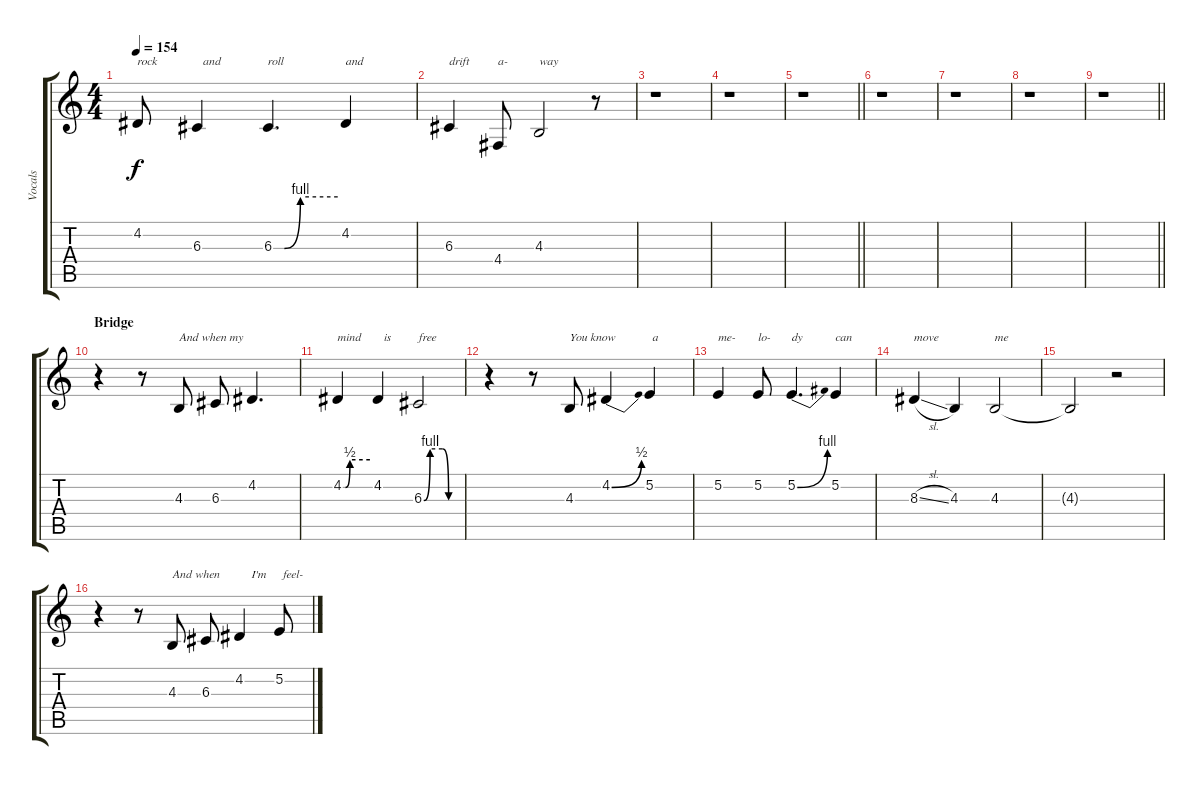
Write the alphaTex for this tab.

\track ("Vocals" "Vocals") {instrument clarinet}
\staff {score tabs}
\tuning (E4 B3 G3 D3 A2 E2) {hide}
\ts (4 4)
\tempo 154
\clef g2
\ks c
4.2.8{txt "rock" dy f} 6.3.4{txt "  and"} 6.3{be (custom 0 0 10 0 25 4 60 4)}.4{d txt "roll"} 4.2.4{txt "and"} |
6.3.4{txt "drift"} 4.4.8{txt "a-"} 4.3.2{txt "way"} r.8 |
r.1 |
r.1 |
\barLineRight lightlight
r.1 |
r.1 |
r.1 |
r.1 |
\barLineRight lightlight
r.1 |
\section ("" "Bridge")
r.4 r.8 4.3.8{txt "And when my"} 6.3.8 4.2.4{d} |
4.2{be (custom 0 0 5 0 15 2 60 2)}.4{txt "mind"} 4.2.4{txt "  is"} 6.3{be (custom 0 0 10 4 30 4 40 0 60 0)}.2{txt "free"} |
r.4 r.8 4.3.8{txt "You know"} 4.2{be (bend 0 0 60 2)}.4 5.2.4{txt " a"} |
5.2.4{txt "me-"} 5.2.8{txt "lo-"} 5.2{be (bend 0 0 60 4)}.4{d txt "dy"} 5.2.4{txt "can"} |
8.3{sl}.4{txt "move"} 4.3.4 4.3.2{txt "me"} |
4.3{t}.2 r.2 |
r.4 r.8 4.3.8{txt "And when"} 6.3.8 4.2.4{txt "    I'm"} 5.2.8{txt " feel-"}
